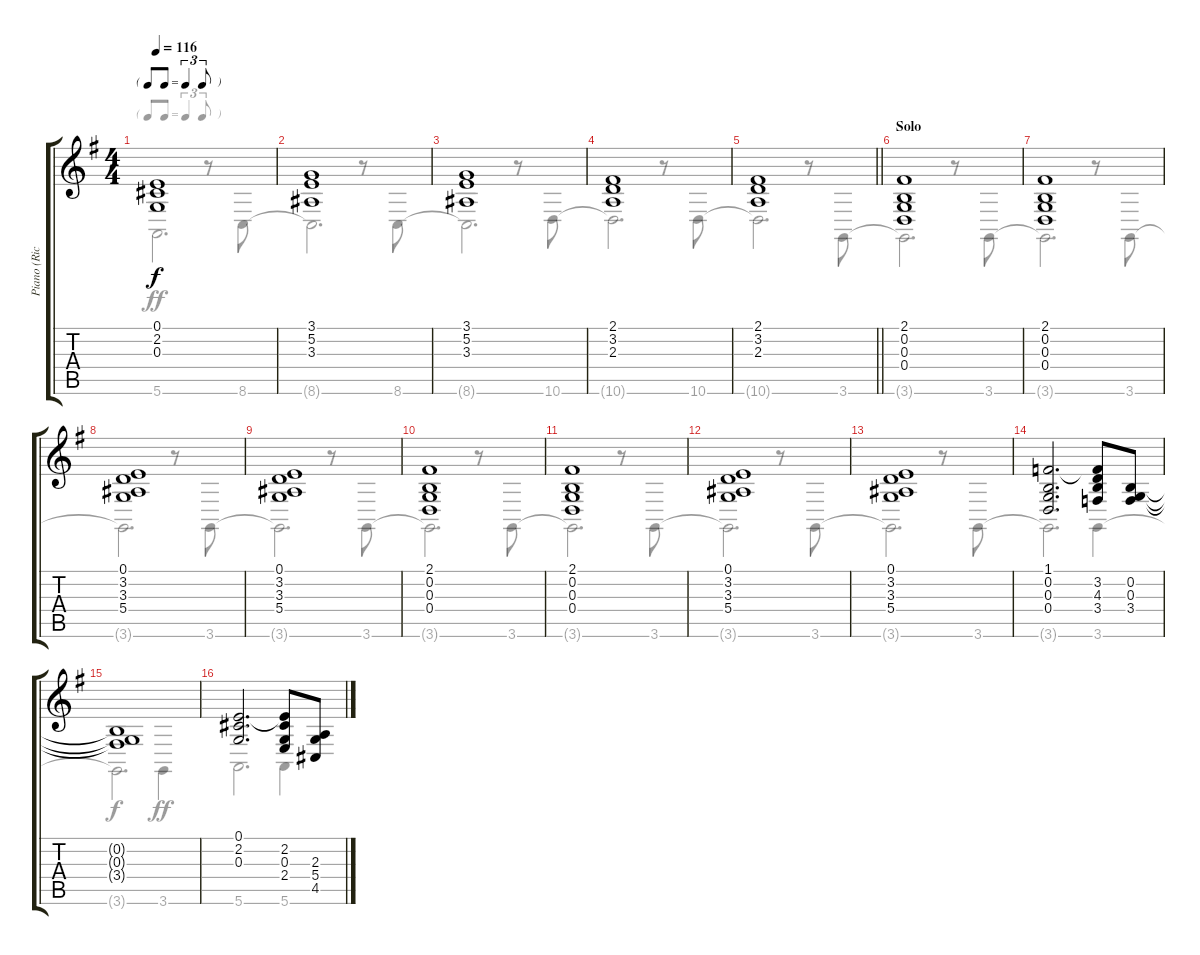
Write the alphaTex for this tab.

\track ("Piano (Richard Wright)" "Piano (Ric") {instrument acousticgrandpiano}
\staff {score tabs}
\tuning (E4 B3 G3 D3 A2 E2) {hide}
\voice
\ts (4 4)
\tf triplet8th
\tempo 116
\clef g2
\ks g
(0.1 2.2 0.3).1{dy f} |
(3.1 5.2 3.3).1 |
(3.1 5.2 3.3).1 |
(2.1 3.2 2.3).1 |
\barLineRight lightlight
(2.1 3.2 2.3).1 |
\section ("" "Solo")
(2.1 0.2 0.3 0.4).1 |
(2.1 0.2 0.3 0.4).1 |
(0.1 3.2 3.3 5.4).1 |
(0.1 3.2 3.3 5.4).1 |
(2.1 0.2 0.3 0.4).1 |
(2.1 0.2 0.3 0.4).1 |
(0.1 3.2 3.3 5.4).1 |
(0.1 3.2 3.3 5.4).1 |
(1.1 0.2 0.3 0.4).2{d} (1.1{t} 3.2 4.3 3.4).8 (0.2 0.3 3.4).8 |
(0.2{t} 0.3{t} 3.4{t}).1 |
(0.1 2.2 0.3).2{d} (0.1{t} 2.2 0.3 2.4).8 (2.3 5.4 4.5).8
\voice
\clef g2
\ottava regular
\simile none
\ks g
5.6{t}.2{d dy ff} r.8 8.6.8 |
8.6{t}.2{d} r.8 8.6.8 |
8.6{t}.2{d} r.8 10.6.8 |
10.6{t}.2{d} r.8 10.6.8 |
\barLineRight lightlight
10.6{t}.2{d} r.8 3.6.8 |
3.6{t}.2{d} r.8 3.6.8 |
3.6{t}.2{d} r.8 3.6.8 |
3.6{t}.2{d} r.8 3.6.8 |
3.6{t}.2{d} r.8 3.6.8 |
3.6{t}.2{d} r.8 3.6.8 |
3.6{t}.2{d} r.8 3.6.8 |
3.6{t}.2{d} r.8 3.6.8 |
3.6{t}.2{d} r.8 3.6.8 |
3.6{t}.2{d} 3.6.4 |
3.6{t}.2{d dy f} 3.6.4{dy ff} |
5.6.2{d} 5.6.4
